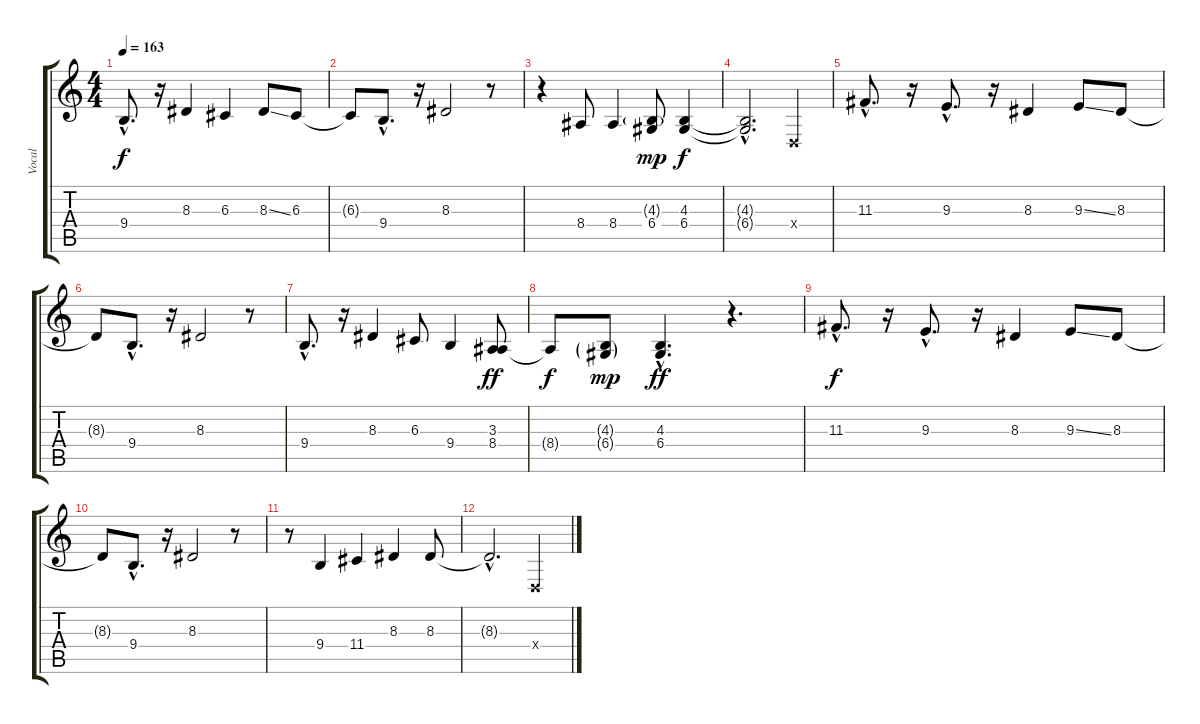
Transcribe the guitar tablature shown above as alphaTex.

\track ("Vocal" "Vocal") {instrument lead2sawtooth}
\staff {score tabs}
\tuning (E4 B3 G3 D3 A2 E2) {hide}
\ts (4 4)
\tempo 163
\clef g2
\ks c
9.4{hac}.8{d dy f} r.16 8.3.4 6.3.4 8.3{ss}.8 6.3.8 |
6.3{t}.8 9.4{hac}.8{d} r.16 8.3.2 r.8 |
r.4 8.4.8 8.4.4 (4.3{g} 6.4).8{dy mp} (4.3 6.4).4{dy f} |
(4.3{hac t} 6.4{hac t}).2{d} 0.4{x}.4 |
11.3{hac}.8{d} r.16 9.3{hac}.8{d} r.16 8.3.4 9.3{ss}.8 8.3.8 |
8.3{t}.8 9.4{hac}.8{d} r.16 8.3.2 r.8 |
9.4{hac}.8{d} r.16 8.3.4 6.3.8 9.4.4 (3.3 8.4).8{dy ff} |
8.4{t}.8{dy f} (4.3{g} 6.4{g}).8{dy mp} (4.3{hac} 6.4{hac}).4{d dy ff} r.4{d} |
11.3{hac}.8{d dy f} r.16 9.3{hac}.8{d} r.16 8.3.4 9.3{ss}.8 8.3.8 |
8.3{t}.8 9.4{hac}.8{d} r.16 8.3.2 r.8 |
r.8 9.4.4 11.4.4 8.3.4 8.3.8 |
8.3{hac t}.2{d} 0.4{x}.4
